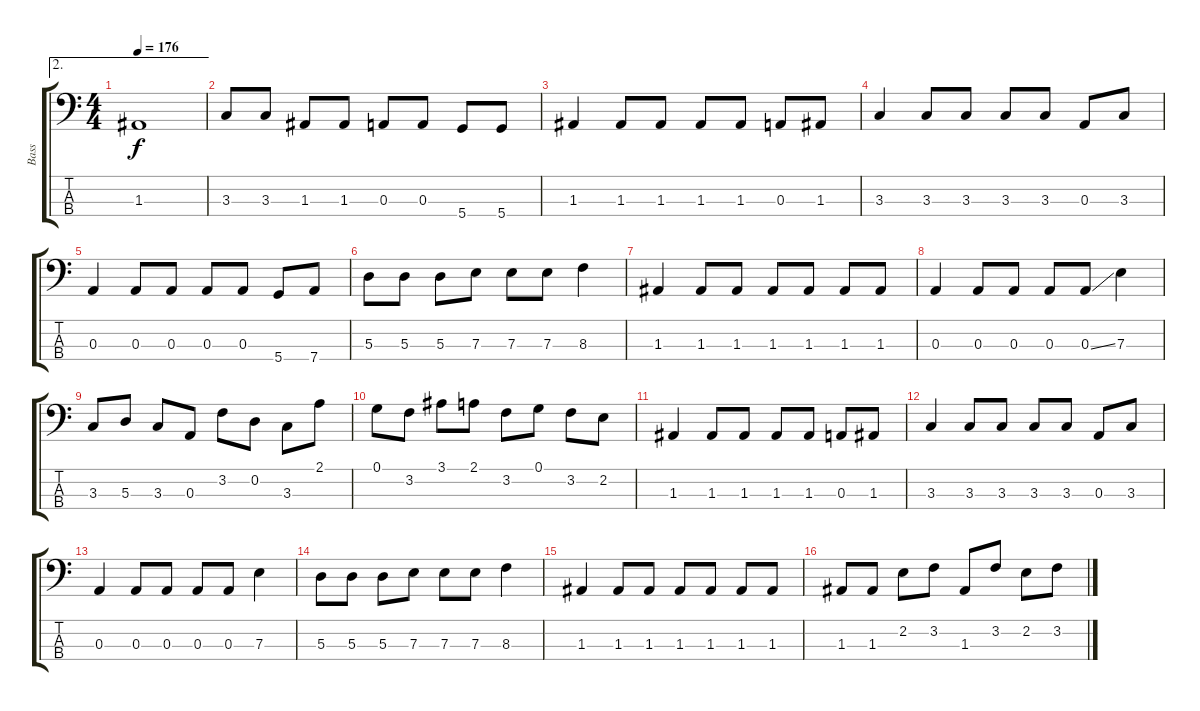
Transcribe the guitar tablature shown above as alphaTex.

\track ("Bass" "Bass") {instrument electricbasspick}
\staff {score tabs}
\tuning (G2 D2 A1 D1) {hide}
\ae 2
\ts (4 4)
\tempo 176
\clef f4
\ks c
1.3.1{dy f} |
3.3.8 3.3.8 1.3.8 1.3.8 0.3.8 0.3.8 5.4.8 5.4.8 |
1.3.4 1.3.8 1.3.8 1.3.8 1.3.8 0.3.8 1.3.8 |
3.3.4 3.3.8 3.3.8 3.3.8 3.3.8 0.3.8 3.3.8 |
0.3.4 0.3.8 0.3.8 0.3.8 0.3.8 5.4.8 7.4.8 |
5.3.8 5.3.8 5.3.8 7.3.8 7.3.8 7.3.8 8.3.4 |
1.3.4 1.3.8 1.3.8 1.3.8 1.3.8 1.3.8 1.3.8 |
0.3.4 0.3.8 0.3.8 0.3.8 0.3{ss}.8 7.3.4 |
3.3.8 5.3.8 3.3.8 0.3.8 3.2.8 0.2.8 3.3.8 2.1.8 |
0.1.8 3.2.8 3.1.8 2.1.8 3.2.8 0.1.8 3.2.8 2.2.8 |
1.3.4 1.3.8 1.3.8 1.3.8 1.3.8 0.3.8 1.3.8 |
3.3.4 3.3.8 3.3.8 3.3.8 3.3.8 0.3.8 3.3.8 |
0.3.4 0.3.8 0.3.8 0.3.8 0.3.8 7.3.4 |
5.3.8 5.3.8 5.3.8 7.3.8 7.3.8 7.3.8 8.3.4 |
1.3.4 1.3.8 1.3.8 1.3.8 1.3.8 1.3.8 1.3.8 |
1.3.8 1.3.8 2.2.8 3.2.8 1.3.8 3.2.8 2.2.8 3.2.8
